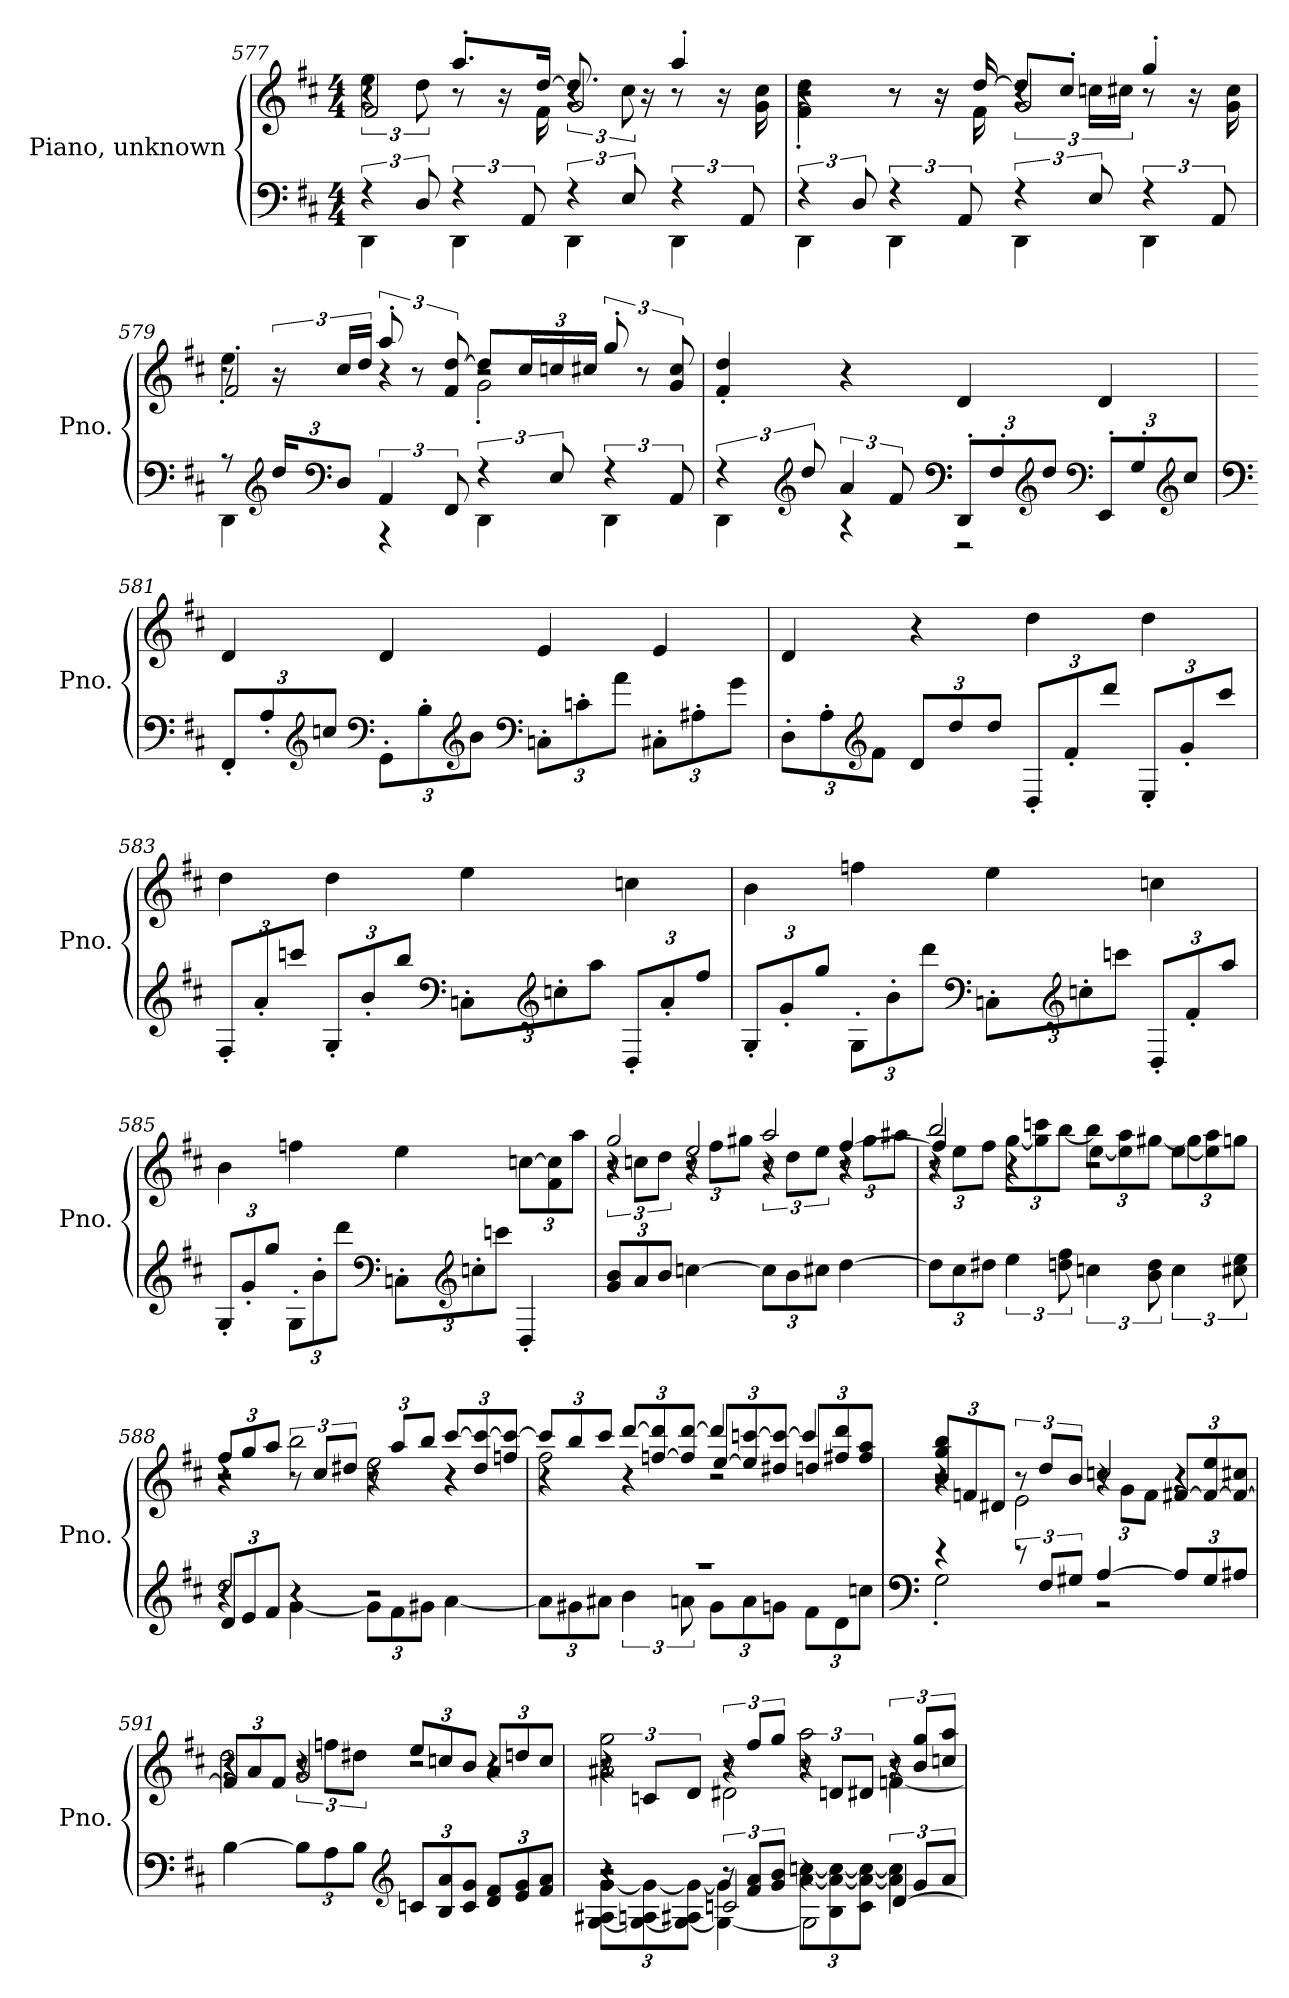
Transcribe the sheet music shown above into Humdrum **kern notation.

**kern	**kern
*part1	*part1
*staff2	*staff1
*I"Piano, unknown	*
*I'Pno.	*
!!LO:LB:g=z
*clefF4	*clefG2
*k[f#c#]	*k[f#c#]
*M4/4	*M4/4
=577	=577
*^	*^
*	*	*	*^
6r	4DD\	4r	6ee\	2f#/
12D/	.	.	12dd\	.
6r	4DD\	8.aa'/L	8r	.
.	.	.	16r	.
12AA/	.	.	.	.
.	.	[16dd/Jk	16f#\	.
6r	4DD\	8.dd/]	6r	2g/
12E/	.	.	12cc#\	.
.	.	16r	.	.
6r	4DD\	4aa'/	8r	.
.	.	.	16r	.
12AA/	.	.	.	.
.	.	.	16g\ 16cc#\	.
=578	=578	=578	=578	=578
6r	4DD\	4r	4f#\' 4dd\'	2r
12D/	.	.	.	.
6r	4DD\	8r	8r	.
.	.	16r	16r	.
12AA/	.	.	.	.
.	.	[16dd/	16f#\	.
6r	4DD\	8dd/L]	6r	2g/
.	.	8cc#'/J	.	.
12E/	.	.	24ccn\LL	.
.	.	.	24cc#X\JJ	.
6r	4DD\	4gg'/	8r	.
.	.	.	16r	.
12AA/	.	.	.	.
.	.	.	16g\ 16cc#\	.
!!LO:PB:g=z	!!	!!
=579	=579	=579	=579	=579
8r	4DD\	8r	4ee'\	2f#'/
*clefG2	*	*	*	*
*Xbrackettup	*	*	*	*
24dd/KL	.	24r	.	.
*clefF4	*	*	*	*
12D/J	.	24cc#/LL	.	.
.	.	24dd/JJ	.	.
*brackettup	*	*	*	*
6AA/	4r	12aa'/	4r	.
.	.	12r	.	.
12FF#/	.	12f#/ [12dd/	.	.
6r	4DD\	8dd/L]	2g'\	2r
*	*	*Xbrackettup	*	*
.	.	24cc#/L	.	.
12E/	.	24ccn/	.	.
.	.	24cc#X/JJ	.	.
*	*	*brackettup	*	*
6r	4DD\	12gg'/	.	.
.	.	12r	.	.
12AA/	.	12g/ 12cc#/	.	.
*	*	*v	*v	*v
=580	=580	=580
6r	4DD\	4f#/' 4dd/'
*clefG2	*	*
12dd/	.	.
6a/	4r	4r
12f#/	.	.
*clefF4	*	*
*Xbrackettup	*	*
12DD'/L	2r	4d/
12F#'/	.	.
*clefG2	*	*
12dd/J	.	.
*clefF4	*	*
12EE'/L	.	4d/
12G'/	.	.
*clefG2	*	*
12cc#/J	.	.
*v	*v	*
!!LO:LB:g=z
=581	=581
*clefF4	*
12FF#'/L	4d/
12A'/	.
*clefG2	*
12ccn/J	.
*clefF4	*
12GG'\L	4d/
12B'\	.
*clefG2	*
12b\J	.
*clefF4	*
12Cn'\L	4e/
12cn'\	.
12a\J	.
12C#X'\L	4e/
12A#X'\	.
12g\J	.
=582	=582
12D'\L	4d/
12A'\	.
*clefG2	*
12f#\J	.
12d/L	4r
12dd/	.
12dd/J	.
12D'/L	4dd\
12f#'/	.
12ddd/J	.
12E'/L	4dd\
12g'/	.
12ccc#/J	.
!!LO:LB:g=z
=583	=583
12F#'/L	4dd\
12a'/	.
12cccn/J	.
12G'/L	4dd\
12b'/	.
12bb/J	.
*clefF4	*
12Cn'\L	4ee\
*clefG2	*
12ccn'\	.
12aa\J	.
12D'/L	4ccn\
12a'/	.
12ff#/J	.
=584	=584
12G'/L	4b\
12g'/	.
12gg/J	.
12G'\L	4ffn\
12b'\	.
12ddd\J	.
*clefF4	*
12Cn'\L	4ee\
*clefG2	*
12ccn'\	.
12cccn\J	.
12D'/L	4ccn\
12f#'/	.
12aa/J	.
!!LO:LB:g=z
=585	=585
12G'/L	4b\
12g'/	.
12gg/J	.
12G'\L	4ffn\
12b'\	.
12ddd\J	.
*clefF4	*
12Cn'\L	4ee\
*clefG2	*
12ccn'\	.
12cccn\J	.
*	*Xbrackettup
4D'/	[12ccn\L
.	12f#\ 12cc\]
.	12aa\J
=586	=586
*	*^
*	*	*^
*	*	*	*^
*	*	*	*	*brackettup
12g/ 12b/L	2gg/	4r	4r	12r
12a/	.	.	.	12ccn\L
12b/J	.	.	.	12dd\J
[4ccn\	.	12r	2ee/	4r
.	.	12ff#\L	.	.
.	.	12gg#X\J	.	.
12cc\L]	2aa/	4r	.	12r
12b\	.	.	.	12dd\L
12cc#X\J	.	.	.	12ee\J
[4dd\	.	12r	[4ff#/	4r
.	.	12gg#\L	.	.
.	.	12aa#X\J	.	.
!!LO:LB:g=z	!!	!!	!!
=587	=587	=587	=587	=587
12dd\L]	2bb/	4r	4ff#/]	12r
12cc#\	.	.	.	12ee\L
12dd#X\J	.	.	.	12ff#\J
*brackettup	*	*Xbrackettup	*	*
6ee\	.	[12gg\L	4r	4r
.	.	12gg\] 12cccn\	.	.
12ddn\ 12ff#\	.	[12bb\J	.	.
6ccn\	2r	4bb\]	2r	[12ee\L
.	.	.	.	12ee\] 12aa\
12b\ 12dd\	.	.	.	[12gg#X\J
6cc\	.	[12ee\L	.	4gg#\]
.	.	12ee\] 12aa\	.	.
12cc#X\ 12ee\	.	12ggn\J	.	.
=588	=588	=588	=588	=588
*^	*	*	*	*
*	*^	*	*	*	*
*	*	*Xbrackettup	*	*	*	*
2dd/	4r	12d/L	2r	4r	12ff#/L	2r
.	.	12e/	.	.	12gg/	.
.	.	12f#/J	.	.	12aa/J	.
*	*	*	*	*	*brackettup	*
.	[4g\	4r	.	2bb\	12r	.
.	.	.	.	.	12cc#/L	.
.	.	.	.	.	12dd#X/J	.
2r	12g\L]	2r	12r	.	4r	2ee\
.	12f#\	.	12aa/L	.	.	.
.	12g#X\J	.	12bb/J	.	.	.
*	*	*	*	*	*Xbrackettup	*
.	[4a\	.	4r	4r	[12ccc#/L	.
.	.	.	.	.	12dd#/ 12ccc#/_	.
.	.	.	.	.	12ffn/ 12ccc#/_J	.
*	*v	*v	*	*	*	*
*	*	*	*	*v	*v
!!LO:LB:g=z
=589	=589	=589	=589	=589
1r	12a\L]	4r	2ff#\	12ccc#/L]
.	12g#X\	.	.	12bb/
.	12a#X\J	.	.	12ccc#/J
*	*brackettup	*	*	*
.	6b\	[12ddd/L	.	4r
.	.	[12ffn/ 12ddd/]	.	.
.	12an\	12ff/] [12ddd/J	.	.
*	*Xbrackettup	*	*	*
.	12g#\L	4ddd/]	2r	[12ee/L
.	12a\	.	.	12ee/] [12cccn/
.	12gn\J	.	.	12dd#X/ 12ccc/_J
.	12f#\L	12ddn/L	.	4ccc/]
.	12d\	12ff#X/ 12ddd/	.	.
.	12ccn\J	12ff#/ 12aa/J	.	.
*	*	*v	*v	*v
=590	=590	=590
*clefF4	*	*
*	*	*^
*	*	*	*^
*	*	*	*	*^
4r	2G'\	12b/ 12gg/ 12bb/L	2r	2r	4r
.	.	12fn/	.	.	.
.	.	12d#X/J	.	.	.
*brackettup	*	*brackettup	*	*	*
12r	.	12r	.	.	2e\
12F#/L	.	12dd/L	.	.	.
12G#X/J	.	12b/J	.	.	.
[4A/	2r	4r	12r	2ccn/	.
.	.	.	12g\L	.	.
.	.	.	12f\J	.	.
*Xbrackettup	*	*Xbrackettup	*	*	*
12A/L]	.	[12f#X/L	4r	.	4r
12G#/	.	12f#/_ 12ee/	.	.	.
12A#X/J	.	12f#/_ 12cc#X/J	.	.	.
*v	*v	*	*	*	*
!!LO:PB:g=z	!!	!!	!!
=591	=591	=591	=591	=591
[4B\	12f#/L]	4r	4r	2dd\
.	12a/	.	.	.
.	12f#/J	.	.	.
*	*	*brackettup	*	*
12B\L]	4r	12r	2g/	.
12A\	.	12ffn\L	.	.
12B\J	.	12dd#X\J	.	.
*clefG2	*	*	*	*
*	*Xbrackettup	*	*	*
12cn/L	12ee/L	2r	.	2r
12B/ 12a/	12ccn/	.	.	.
12c/ 12g/J	12b/J	.	.	.
12d/ 12f#/L	12a/L	.	4r	.
12e/ 12g/	12ddn/	.	.	.
12f#/ 12a/J	12cc/J	.	.	.
=592	=592	=592	=592	=592
*^	*	*	*	*
*	*^	*	*	*	*
*	*	*^	*	*	*	*
*	*	*	*	*	*	*brackettup	*
4r	2r	4r	[12G\ 12A#X\ [12g\L	4r	2a#X\ 2gg\	12r	4r
.	.	.	12G\_ 12An\ 12g\_	.	.	12cn/L	.
.	.	.	12G\_ 12A#X\ 12g\_J	.	.	12d/J	.
*brackettup	*	*	*	*	*	*	*
12r	.	2cn/	4G\_ 4g\]	12r	.	4r	2d#X\
12f#/ 12a/L	.	.	.	12ff#/L	.	.	.
12g/ 12b/J	.	.	.	12gg/J	.	.	.
*	*Xbrackettup	*	*	*	*	*	*
4r	[12a\ [12ccn\L	.	2G\]	4r	2aa\	12r	.
.	12B\ 12a\_ 12cc\_	.	.	.	.	12dn/L	.
.	12c\ 12a\_ 12cc\_J	.	.	.	.	12d#X/J	.
*brackettup	*	*	*	*	*	*	*
12r	4a\] 4cc\]	[4d/	.	12r	.	4r	[4fn\
12g/L	.	.	.	12b/ 12gg/L	.	.	.
12a/J	.	.	.	12ccn/ 12aa/J	.	.	.
*v	*v	*v	*v	*	*	*	*
*	*v	*v	*v	*v
=	=
*-	*-
